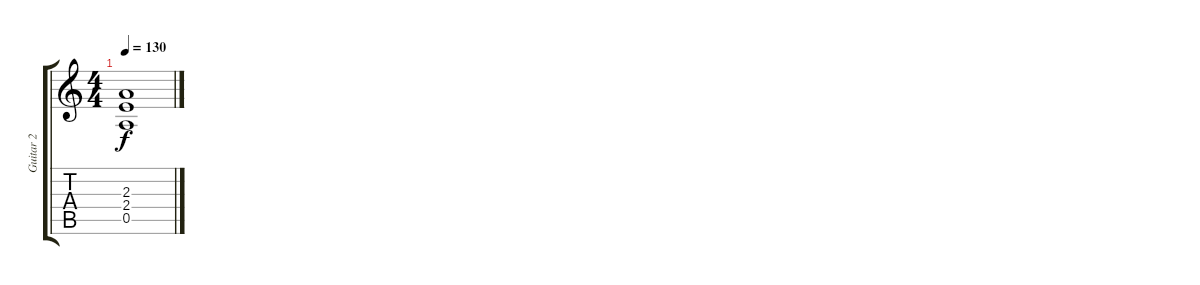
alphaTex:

\track ("Guitar 2" "Guitar 2") {instrument distortionguitar}
\staff {score tabs}
\tuning (E4 B3 G3 D3 A2 E2) {hide}
\ts (4 4)
\tempo 130
\clef g2
\ks c
(2.3 2.4 0.5).1{dy f}
